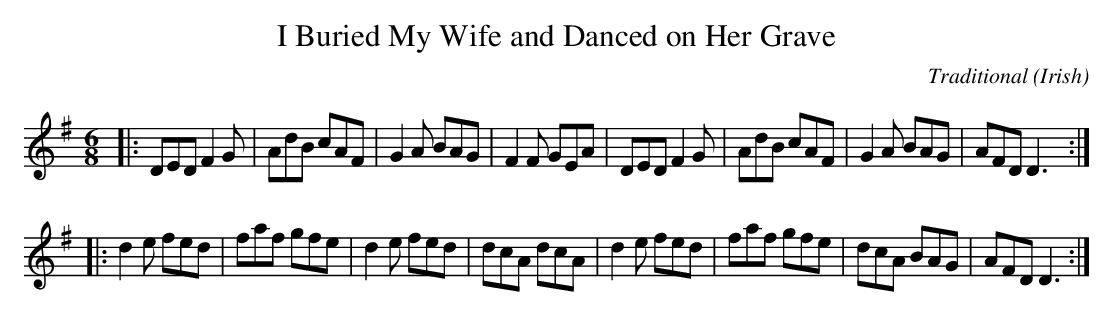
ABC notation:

X:1
T:I Buried My Wife and Danced on Her Grave
C:Traditional
O:Irish
M:6/8
L:1/8
K:G
|:DED F2 G|AdB cAF|G2A BAG|F2 F GEA|DED F2G|AdB cAF|G2A BAG|AFD D3:|
|:d2e fed| faf gfe| d2e fed| dcA dcA|d2e fed| faf gfe |dcA BAG|AFD D3:|
